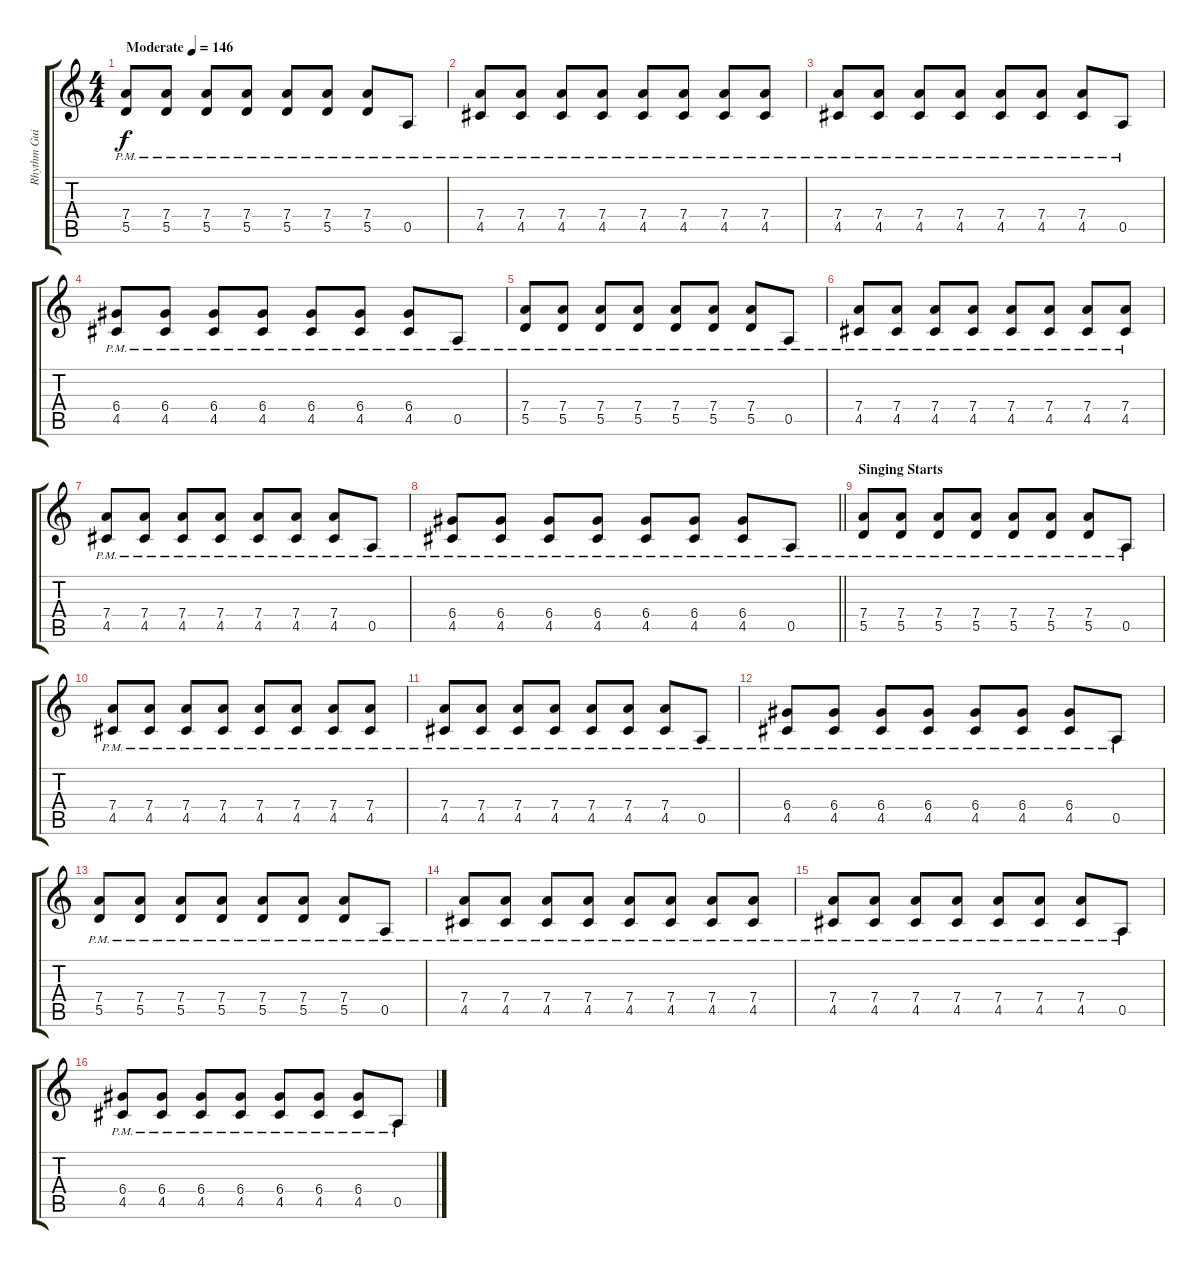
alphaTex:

\track ("Rhythm Guitar" "Rhythm Gui") {instrument overdrivenguitar}
\staff {score tabs}
\tuning (E4 B3 G3 D3 A2 E2) {hide}
\ts (4 4)
\tempo (146 "Moderate")
\clef g2
\ks c
(7.4{pm} 5.5{pm}).8{dy f instrument overdrivenguitar} (7.4{pm} 5.5{pm}).8 (7.4{pm} 5.5{pm}).8 (7.4{pm} 5.5{pm}).8 (7.4{pm} 5.5{pm}).8 (7.4{pm} 5.5{pm}).8 (7.4{pm} 5.5{pm}).8 0.5{pm}.8 |
(7.4{pm} 4.5{pm}).8 (7.4{pm} 4.5{pm}).8 (7.4{pm} 4.5{pm}).8 (7.4{pm} 4.5{pm}).8 (7.4{pm} 4.5{pm}).8 (7.4{pm} 4.5{pm}).8 (7.4{pm} 4.5{pm}).8 (7.4{pm} 4.5{pm}).8 |
(7.4{pm} 4.5{pm}).8 (7.4{pm} 4.5{pm}).8 (7.4{pm} 4.5{pm}).8 (7.4{pm} 4.5{pm}).8 (7.4{pm} 4.5{pm}).8 (7.4{pm} 4.5{pm}).8 (7.4{pm} 4.5{pm}).8 0.5{pm}.8 |
(6.4{pm} 4.5{pm}).8 (6.4{pm} 4.5{pm}).8 (6.4{pm} 4.5{pm}).8 (6.4{pm} 4.5{pm}).8 (6.4{pm} 4.5{pm}).8 (6.4{pm} 4.5{pm}).8 (6.4{pm} 4.5{pm}).8 0.5{pm}.8 |
(7.4{pm} 5.5{pm}).8 (7.4{pm} 5.5{pm}).8 (7.4{pm} 5.5{pm}).8 (7.4{pm} 5.5{pm}).8 (7.4{pm} 5.5{pm}).8 (7.4{pm} 5.5{pm}).8 (7.4{pm} 5.5{pm}).8 0.5{pm}.8 |
(7.4{pm} 4.5{pm}).8 (7.4{pm} 4.5{pm}).8 (7.4{pm} 4.5{pm}).8 (7.4{pm} 4.5{pm}).8 (7.4{pm} 4.5{pm}).8 (7.4{pm} 4.5{pm}).8 (7.4{pm} 4.5{pm}).8 (7.4{pm} 4.5{pm}).8 |
(7.4{pm} 4.5{pm}).8 (7.4{pm} 4.5{pm}).8 (7.4{pm} 4.5{pm}).8 (7.4{pm} 4.5{pm}).8 (7.4{pm} 4.5{pm}).8 (7.4{pm} 4.5{pm}).8 (7.4{pm} 4.5{pm}).8 0.5{pm}.8 |
\barLineRight lightlight
(6.4{pm} 4.5{pm}).8 (6.4{pm} 4.5{pm}).8 (6.4{pm} 4.5{pm}).8 (6.4{pm} 4.5{pm}).8 (6.4{pm} 4.5{pm}).8 (6.4{pm} 4.5{pm}).8 (6.4{pm} 4.5{pm}).8 0.5{pm}.8 |
\section ("" "Singing Starts")
(7.4{pm} 5.5{pm}).8 (7.4{pm} 5.5{pm}).8 (7.4{pm} 5.5{pm}).8 (7.4{pm} 5.5{pm}).8 (7.4{pm} 5.5{pm}).8 (7.4{pm} 5.5{pm}).8 (7.4{pm} 5.5{pm}).8 0.5{pm}.8 |
(7.4{pm} 4.5{pm}).8 (7.4{pm} 4.5{pm}).8 (7.4{pm} 4.5{pm}).8 (7.4{pm} 4.5{pm}).8 (7.4{pm} 4.5{pm}).8 (7.4{pm} 4.5{pm}).8 (7.4{pm} 4.5{pm}).8 (7.4{pm} 4.5{pm}).8 |
(7.4{pm} 4.5{pm}).8 (7.4{pm} 4.5{pm}).8 (7.4{pm} 4.5{pm}).8 (7.4{pm} 4.5{pm}).8 (7.4{pm} 4.5{pm}).8 (7.4{pm} 4.5{pm}).8 (7.4{pm} 4.5{pm}).8 0.5{pm}.8 |
(6.4{pm} 4.5{pm}).8 (6.4{pm} 4.5{pm}).8 (6.4{pm} 4.5{pm}).8 (6.4{pm} 4.5{pm}).8 (6.4{pm} 4.5{pm}).8 (6.4{pm} 4.5{pm}).8 (6.4{pm} 4.5{pm}).8 0.5{pm}.8 |
(7.4{pm} 5.5{pm}).8 (7.4{pm} 5.5{pm}).8 (7.4{pm} 5.5{pm}).8 (7.4{pm} 5.5{pm}).8 (7.4{pm} 5.5{pm}).8 (7.4{pm} 5.5{pm}).8 (7.4{pm} 5.5{pm}).8 0.5{pm}.8 |
(7.4{pm} 4.5{pm}).8 (7.4{pm} 4.5{pm}).8 (7.4{pm} 4.5{pm}).8 (7.4{pm} 4.5{pm}).8 (7.4{pm} 4.5{pm}).8 (7.4{pm} 4.5{pm}).8 (7.4{pm} 4.5{pm}).8 (7.4{pm} 4.5{pm}).8 |
(7.4{pm} 4.5{pm}).8 (7.4{pm} 4.5{pm}).8 (7.4{pm} 4.5{pm}).8 (7.4{pm} 4.5{pm}).8 (7.4{pm} 4.5{pm}).8 (7.4{pm} 4.5{pm}).8 (7.4{pm} 4.5{pm}).8 0.5{pm}.8 |
(6.4{pm} 4.5{pm}).8 (6.4{pm} 4.5{pm}).8 (6.4{pm} 4.5{pm}).8 (6.4{pm} 4.5{pm}).8 (6.4{pm} 4.5{pm}).8 (6.4{pm} 4.5{pm}).8 (6.4{pm} 4.5{pm}).8 0.5{pm}.8
